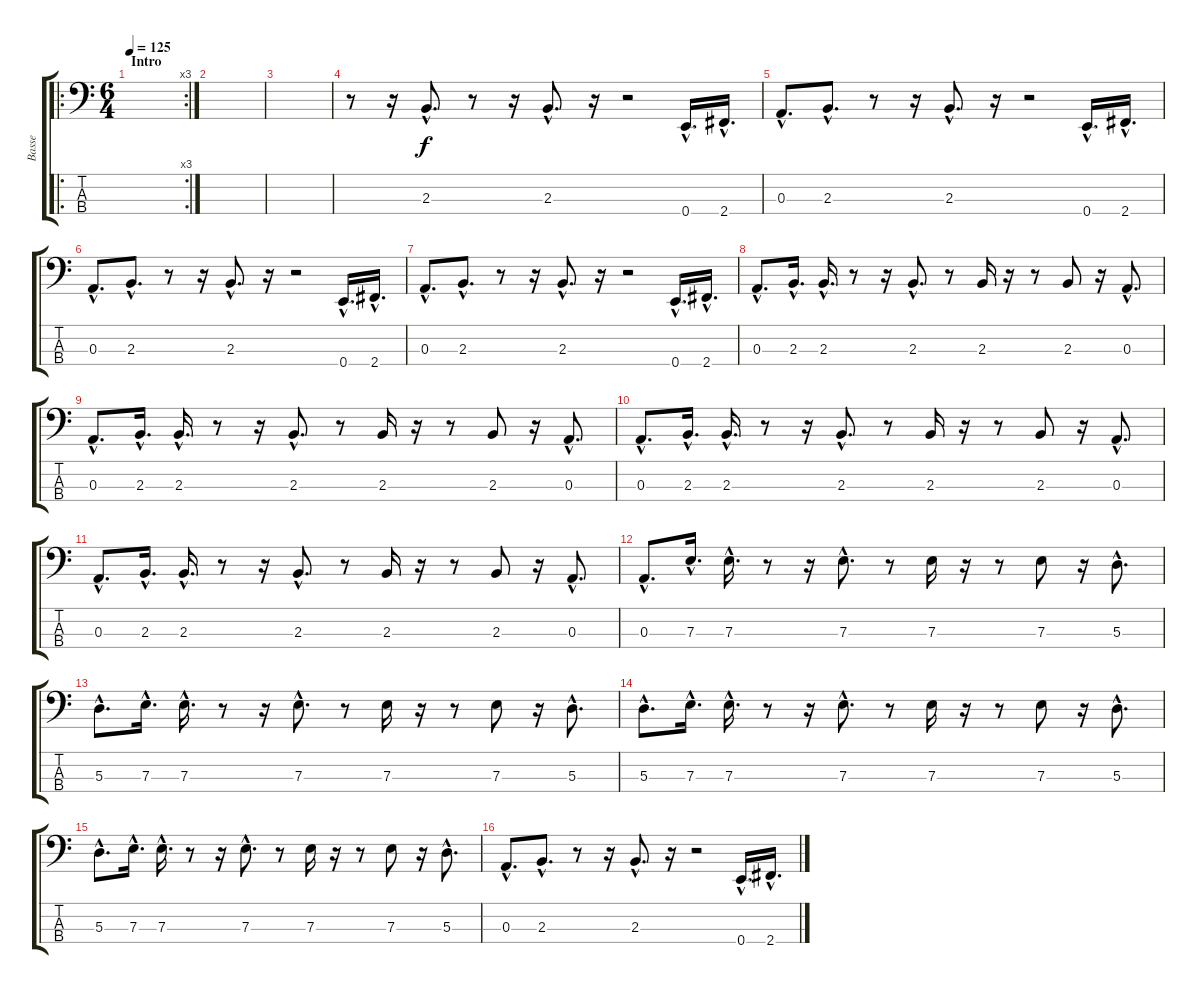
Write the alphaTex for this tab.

\track ("Basse" "Basse") {instrument electricbassfinger}
\staff {score tabs}
\tuning (G2 D2 A1 E1) {hide}
\ro
\rc 3
\ts (6 4)
\section ("" "Intro")
\tempo 125
\clef f4
\ks c
|
|
|
r.8 r.16 2.3{hac}.8{d} r.8 r.16 2.3{hac}.8{d} r.16 r.2 0.4{hac}.16{d} 2.4{hac}.16{d} |
0.3{hac}.8{d} 2.3{hac}.8{d} r.8 r.16 2.3{hac}.8{d} r.16 r.2 0.4{hac}.16{d} 2.4{hac}.16{d} |
0.3{hac}.8{d} 2.3{hac}.8{d} r.8 r.16 2.3{hac}.8{d} r.16 r.2 0.4{hac}.16{d} 2.4{hac}.16{d} |
0.3{hac}.8{d} 2.3{hac}.8{d} r.8 r.16 2.3{hac}.8{d} r.16 r.2 0.4{hac}.16{d} 2.4{hac}.16{d} |
0.3{hac}.8{d} 2.3{hac}.16{d} 2.3{hac}.16{d} r.8 r.16 2.3{hac}.8{d} r.8 2.3.16 r.16 r.8 2.3.8 r.16 0.3{hac}.8{d} |
0.3{hac}.8{d} 2.3{hac}.16{d} 2.3{hac}.16{d} r.8 r.16 2.3{hac}.8{d} r.8 2.3.16 r.16 r.8 2.3.8 r.16 0.3{hac}.8{d} |
0.3{hac}.8{d} 2.3{hac}.16{d} 2.3{hac}.16{d} r.8 r.16 2.3{hac}.8{d} r.8 2.3.16 r.16 r.8 2.3.8 r.16 0.3{hac}.8{d} |
0.3{hac}.8{d} 2.3{hac}.16{d} 2.3{hac}.16{d} r.8 r.16 2.3{hac}.8{d} r.8 2.3.16 r.16 r.8 2.3.8 r.16 0.3{hac}.8{d} |
0.3{hac}.8{d} 7.3{hac}.16{d} 7.3{hac}.16{d} r.8 r.16 7.3{hac}.8{d} r.8 7.3.16 r.16 r.8 7.3.8 r.16 5.3{hac}.8{d} |
5.3{hac}.8{d} 7.3{hac}.16{d} 7.3{hac}.16{d} r.8 r.16 7.3{hac}.8{d} r.8 7.3.16 r.16 r.8 7.3.8 r.16 5.3{hac}.8{d} |
5.3{hac}.8{d} 7.3{hac}.16{d} 7.3{hac}.16{d} r.8 r.16 7.3{hac}.8{d} r.8 7.3.16 r.16 r.8 7.3.8 r.16 5.3{hac}.8{d} |
5.3{hac}.8{d} 7.3{hac}.16{d} 7.3{hac}.16{d} r.8 r.16 7.3{hac}.8{d} r.8 7.3.16 r.16 r.8 7.3.8 r.16 5.3{hac}.8{d} |
0.3{hac}.8{d} 2.3{hac}.8{d} r.8 r.16 2.3{hac}.8{d} r.16 r.2 0.4{hac}.16{d} 2.4{hac}.16{d}
